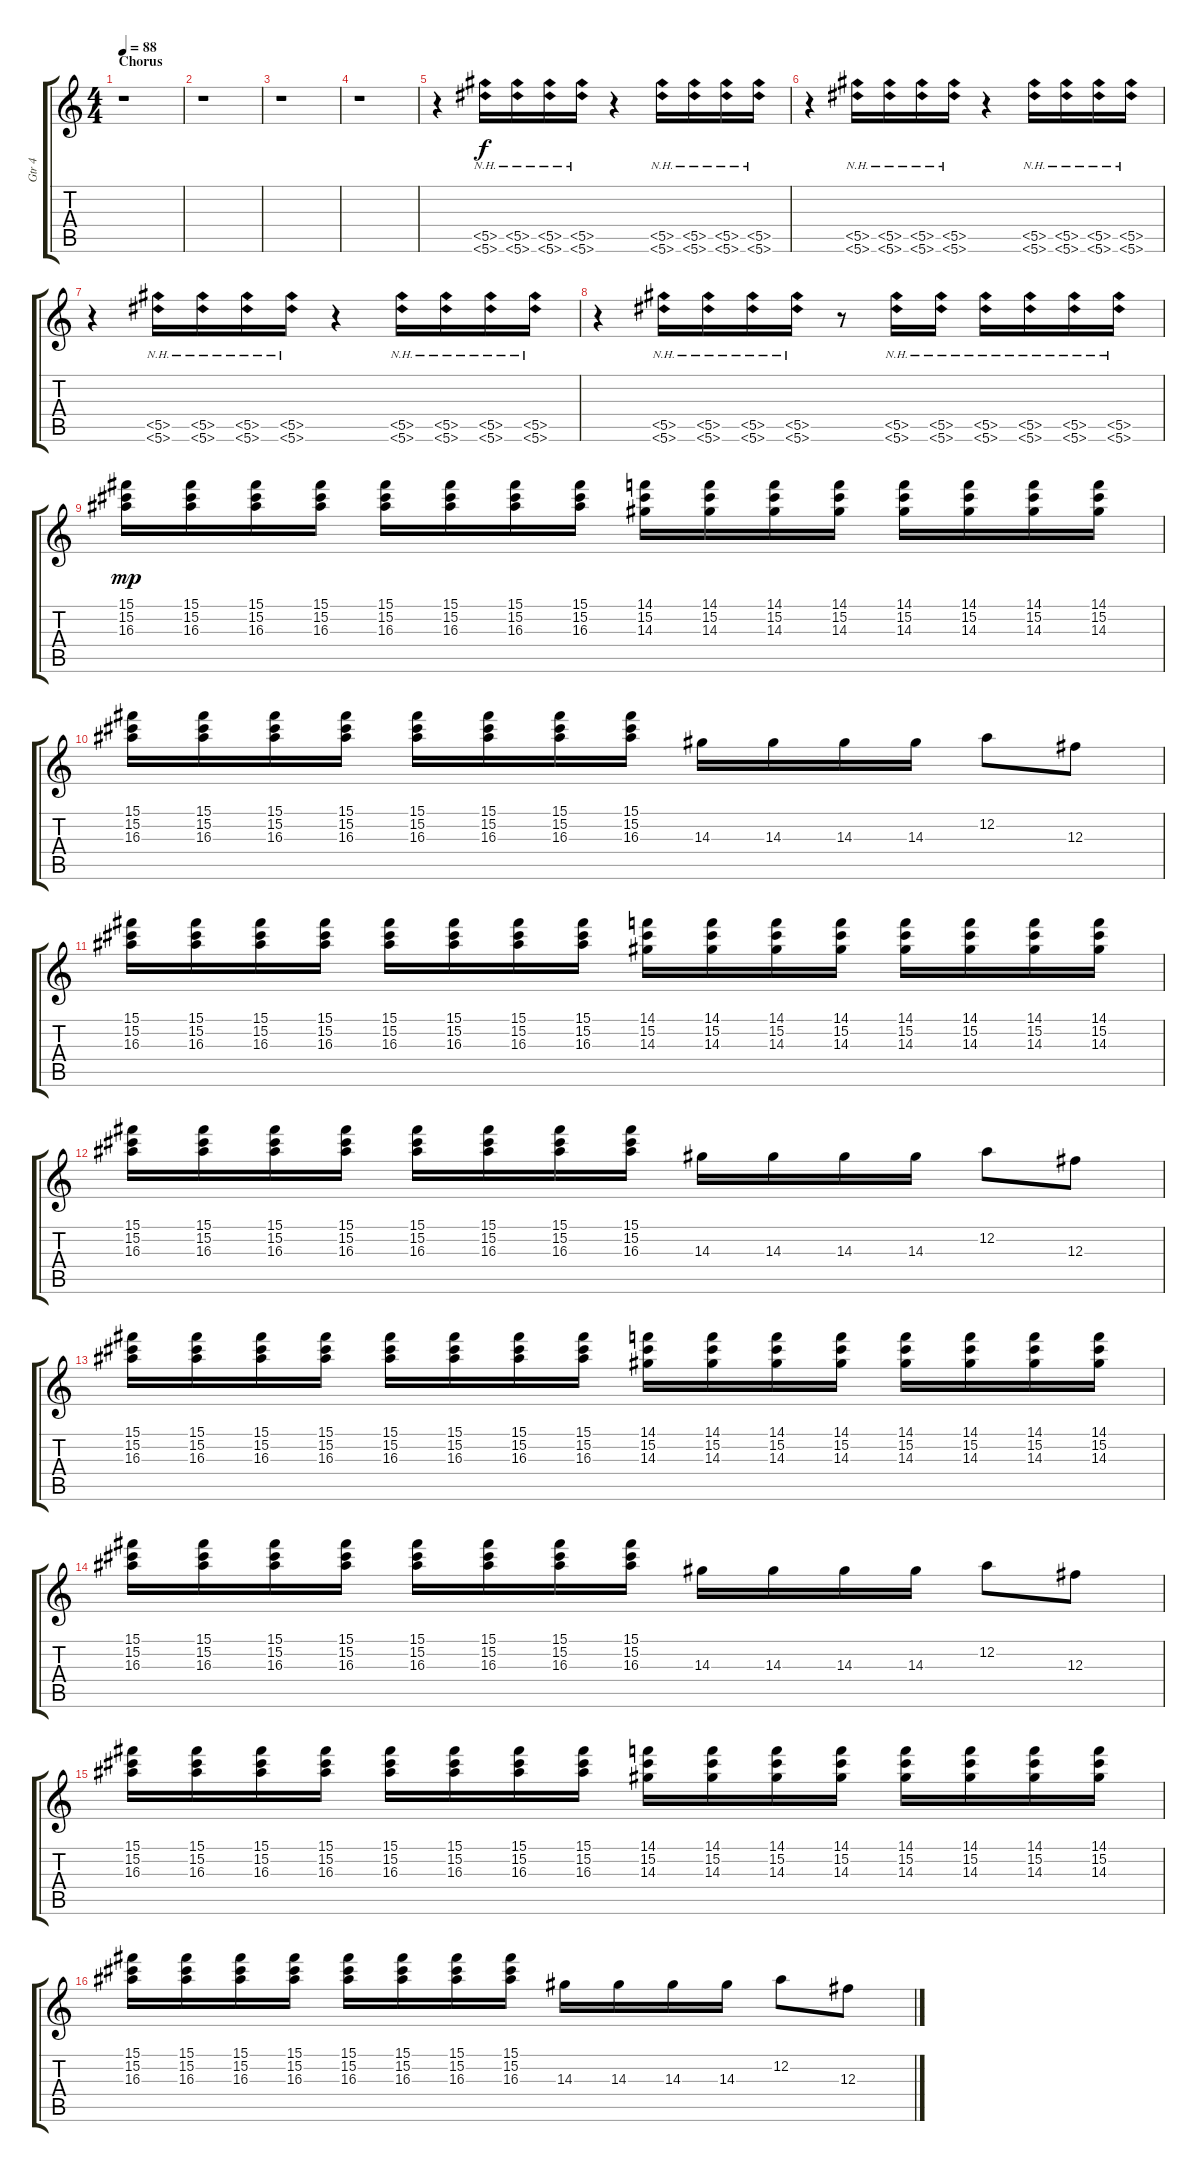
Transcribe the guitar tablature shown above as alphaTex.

\track ("Gtr 4" "Gtr 4") {instrument distortionguitar}
\staff {score tabs}
\tuning (Eb4 Bb3 Gb3 Db3 Ab2 Eb2) {hide}
\ts (4 4)
\section ("" "Chorus")
\tempo 88
\clef g2
\ks c
r.1{dy f} |
r.1 |
r.1 |
r.1 |
r.4 (5.5{nh} 5.6{nh}).16 (5.5{nh} 5.6{nh}).16 (5.5{nh} 5.6{nh}).16 (5.5{nh} 5.6{nh}).16 r.4 (5.5{nh} 5.6{nh}).16 (5.5{nh} 5.6{nh}).16 (5.5{nh} 5.6{nh}).16 (5.5{nh} 5.6{nh}).16 |
r.4 (5.5{nh} 5.6{nh}).16 (5.5{nh} 5.6{nh}).16 (5.5{nh} 5.6{nh}).16 (5.5{nh} 5.6{nh}).16 r.4 (5.5{nh} 5.6{nh}).16 (5.5{nh} 5.6{nh}).16 (5.5{nh} 5.6{nh}).16 (5.5{nh} 5.6{nh}).16 |
r.4 (5.5{nh} 5.6{nh}).16 (5.5{nh} 5.6{nh}).16 (5.5{nh} 5.6{nh}).16 (5.5{nh} 5.6{nh}).16 r.4 (5.5{nh} 5.6{nh}).16 (5.5{nh} 5.6{nh}).16 (5.5{nh} 5.6{nh}).16 (5.5{nh} 5.6{nh}).16 |
r.4 (5.5{nh} 5.6{nh}).16 (5.5{nh} 5.6{nh}).16 (5.5{nh} 5.6{nh}).16 (5.5{nh} 5.6{nh}).16 r.8 (5.5{nh} 5.6{nh}).16 (5.5{nh} 5.6{nh}).16 (5.5{nh} 5.6{nh}).16 (5.5{nh} 5.6{nh}).16 (5.5{nh} 5.6{nh}).16 (5.5{nh} 5.6{nh}).16 |
(15.1 15.2 16.3).16{dy mp} (15.1 15.2 16.3).16 (15.1 15.2 16.3).16 (15.1 15.2 16.3).16 (15.1 15.2 16.3).16 (15.1 15.2 16.3).16 (15.1 15.2 16.3).16 (15.1 15.2 16.3).16 (14.1 15.2 14.3).16 (14.1 15.2 14.3).16 (14.1 15.2 14.3).16 (14.1 15.2 14.3).16 (14.1 15.2 14.3).16 (14.1 15.2 14.3).16 (14.1 15.2 14.3).16 (14.1 15.2 14.3).16 |
(15.1 15.2 16.3).16 (15.1 15.2 16.3).16 (15.1 15.2 16.3).16 (15.1 15.2 16.3).16 (15.1 15.2 16.3).16 (15.1 15.2 16.3).16 (15.1 15.2 16.3).16 (15.1 15.2 16.3).16 14.3.16 14.3.16 14.3.16 14.3.16 12.2.8 12.3.8 |
(15.1 15.2 16.3).16 (15.1 15.2 16.3).16 (15.1 15.2 16.3).16 (15.1 15.2 16.3).16 (15.1 15.2 16.3).16 (15.1 15.2 16.3).16 (15.1 15.2 16.3).16 (15.1 15.2 16.3).16 (14.1 15.2 14.3).16 (14.1 15.2 14.3).16 (14.1 15.2 14.3).16 (14.1 15.2 14.3).16 (14.1 15.2 14.3).16 (14.1 15.2 14.3).16 (14.1 15.2 14.3).16 (14.1 15.2 14.3).16 |
(15.1 15.2 16.3).16 (15.1 15.2 16.3).16 (15.1 15.2 16.3).16 (15.1 15.2 16.3).16 (15.1 15.2 16.3).16 (15.1 15.2 16.3).16 (15.1 15.2 16.3).16 (15.1 15.2 16.3).16 14.3.16 14.3.16 14.3.16 14.3.16 12.2.8 12.3.8 |
(15.1 15.2 16.3).16 (15.1 15.2 16.3).16 (15.1 15.2 16.3).16 (15.1 15.2 16.3).16 (15.1 15.2 16.3).16 (15.1 15.2 16.3).16 (15.1 15.2 16.3).16 (15.1 15.2 16.3).16 (14.1 15.2 14.3).16 (14.1 15.2 14.3).16 (14.1 15.2 14.3).16 (14.1 15.2 14.3).16 (14.1 15.2 14.3).16 (14.1 15.2 14.3).16 (14.1 15.2 14.3).16 (14.1 15.2 14.3).16 |
(15.1 15.2 16.3).16 (15.1 15.2 16.3).16 (15.1 15.2 16.3).16 (15.1 15.2 16.3).16 (15.1 15.2 16.3).16 (15.1 15.2 16.3).16 (15.1 15.2 16.3).16 (15.1 15.2 16.3).16 14.3.16 14.3.16 14.3.16 14.3.16 12.2.8 12.3.8 |
(15.1 15.2 16.3).16 (15.1 15.2 16.3).16 (15.1 15.2 16.3).16 (15.1 15.2 16.3).16 (15.1 15.2 16.3).16 (15.1 15.2 16.3).16 (15.1 15.2 16.3).16 (15.1 15.2 16.3).16 (14.1 15.2 14.3).16 (14.1 15.2 14.3).16 (14.1 15.2 14.3).16 (14.1 15.2 14.3).16 (14.1 15.2 14.3).16 (14.1 15.2 14.3).16 (14.1 15.2 14.3).16 (14.1 15.2 14.3).16 |
(15.1 15.2 16.3).16 (15.1 15.2 16.3).16 (15.1 15.2 16.3).16 (15.1 15.2 16.3).16 (15.1 15.2 16.3).16 (15.1 15.2 16.3).16 (15.1 15.2 16.3).16 (15.1 15.2 16.3).16 14.3.16 14.3.16 14.3.16 14.3.16 12.2.8 12.3.8
